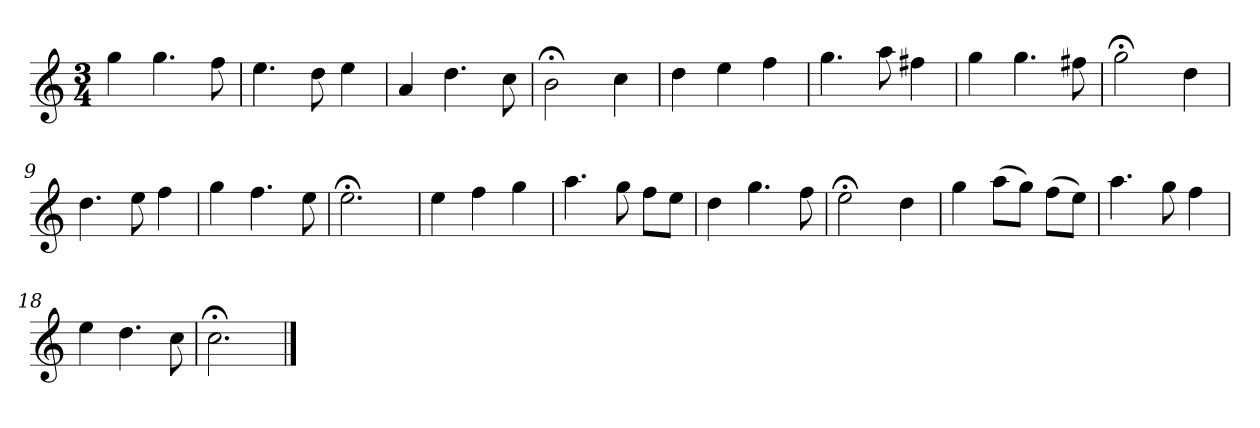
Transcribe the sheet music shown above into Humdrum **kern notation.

**kern
*part1
*staff1
*k[]
*C:
*M3/4
*MM120
=1
4gg
4.gg
8ff
=2
4.ee
8dd
4ee
=3
4a
4.dd
8cc
=4
2b;<
4cc
=5
4dd
4ee
4ff
=6
4.gg
8aa
4ff#X
=7
4gg
4.gg
8ff#X
=8
2gg;<
4dd
=9
4.dd
8ee
4ff
=10
4gg
4.ff
8ee
=11
2.ee;<
=12
4ee
4ff
4gg
=13
4.aa
8gg
8ffL
8eeJ
=14
4dd
4.gg
8ff
=15
2ee;<
4dd
=16
4gg
(8aaL
8ggJ)
(8ffL
8eeJ)
=17
4.aa
8gg
4ff
=18
4ee
4.dd
8cc
=19
2.cc;<
==
*-
